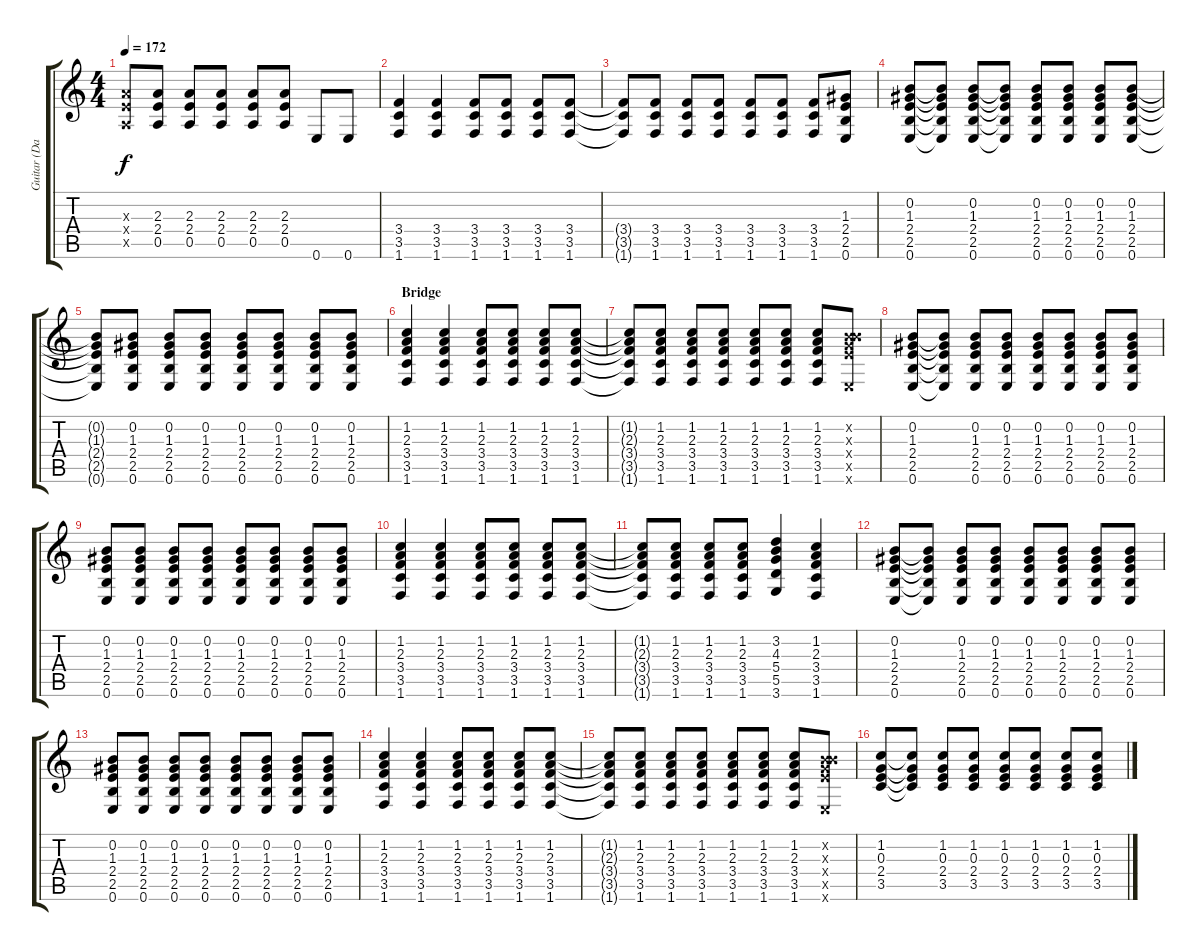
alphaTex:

\track ("Guitar (Dave)" "Guitar (Da") {instrument distortionguitar}
\staff {score tabs}
\tuning (E4 B3 G3 D3 A2 E2) {hide}
\ts (4 4)
\tempo 172
\clef g2
\ks c
(2.3{x} 2.4{x} 0.5{x}).8{dy f} (2.3 2.4 0.5).8 (2.3 2.4 0.5).8 (2.3 2.4 0.5).8 (2.3 2.4 0.5).8 (2.3 2.4 0.5).8 0.6.8 0.6.8 |
(3.4 3.5 1.6).4 (3.4 3.5 1.6).4 (3.4 3.5 1.6).8 (3.4 3.5 1.6).8 (3.4 3.5 1.6).8 (3.4 3.5 1.6).8 |
(3.4{t} 3.5{t} 1.6{t}).8 (3.4 3.5 1.6).8 (3.4 3.5 1.6).8 (3.4 3.5 1.6).8 (3.4 3.5 1.6).8 (3.4 3.5 1.6).8 (3.4 3.5 1.6).8 (1.3 2.4 2.5 0.6).8 |
(0.2 1.3 2.4 2.5 0.6).8 (0.2{t} 1.3{t} 2.4{t} 2.5{t} 0.6{t}).8 (0.2 1.3 2.4 2.5 0.6).8 (0.2{t} 1.3{t} 2.4{t} 2.5{t} 0.6{t}).8 (0.2 1.3 2.4 2.5 0.6).8 (0.2 1.3 2.4 2.5 0.6).8 (0.2 1.3 2.4 2.5 0.6).8 (0.2 1.3 2.4 2.5 0.6).8 |
(0.2{t} 1.3{t} 2.4{t} 2.5{t} 0.6{t}).8 (0.2 1.3 2.4 2.5 0.6).8 (0.2 1.3 2.4 2.5 0.6).8 (0.2 1.3 2.4 2.5 0.6).8 (0.2 1.3 2.4 2.5 0.6).8 (0.2 1.3 2.4 2.5 0.6).8 (0.2 1.3 2.4 2.5 0.6).8 (0.2 1.3 2.4 2.5 0.6).8 |
\section ("" "Bridge")
(1.2 2.3 3.4 3.5 1.6).4 (1.2 2.3 3.4 3.5 1.6).4 (1.2 2.3 3.4 3.5 1.6).8 (1.2 2.3 3.4 3.5 1.6).8 (1.2 2.3 3.4 3.5 1.6).8 (1.2 2.3 3.4 3.5 1.6).8 |
(1.2{t} 2.3{t} 3.4{t} 3.5{t} 1.6{t}).8 (1.2 2.3 3.4 3.5 1.6).8 (1.2 2.3 3.4 3.5 1.6).8 (1.2 2.3 3.4 3.5 1.6).8 (1.2 2.3 3.4 3.5 1.6).8 (1.2 2.3 3.4 3.5 1.6).8 (1.2 2.3 3.4 3.5 1.6).8 (0.2{x} 0.3{x} 9.4{x} 7.5{x} 0.6{x}).8 |
(0.2 1.3 2.4 2.5 0.6).8 (0.2{t} 1.3{t} 2.4{t} 2.5{t} 0.6{t}).8 (0.2 1.3 2.4 2.5 0.6).8 (0.2 1.3 2.4 2.5 0.6).8 (0.2 1.3 2.4 2.5 0.6).8 (0.2 1.3 2.4 2.5 0.6).8 (0.2 1.3 2.4 2.5 0.6).8 (0.2 1.3 2.4 2.5 0.6).8 |
(0.2 1.3 2.4 2.5 0.6).8 (0.2 1.3 2.4 2.5 0.6).8 (0.2 1.3 2.4 2.5 0.6).8 (0.2 1.3 2.4 2.5 0.6).8 (0.2 1.3 2.4 2.5 0.6).8 (0.2 1.3 2.4 2.5 0.6).8 (0.2 1.3 2.4 2.5 0.6).8 (0.2 1.3 2.4 2.5 0.6).8 |
(1.2 2.3 3.4 3.5 1.6).4 (1.2 2.3 3.4 3.5 1.6).4 (1.2 2.3 3.4 3.5 1.6).8 (1.2 2.3 3.4 3.5 1.6).8 (1.2 2.3 3.4 3.5 1.6).8 (1.2 2.3 3.4 3.5 1.6).8 |
(1.2{t} 2.3{t} 3.4{t} 3.5{t} 1.6{t}).8 (1.2 2.3 3.4 3.5 1.6).8 (1.2 2.3 3.4 3.5 1.6).8 (1.2 2.3 3.4 3.5 1.6).8 (3.2 4.3 5.4 5.5 3.6).4 (1.2 2.3 3.4 3.5 1.6).4 |
(0.2 1.3 2.4 2.5 0.6).8 (0.2{t} 1.3{t} 2.4{t} 2.5{t} 0.6{t}).8 (0.2 1.3 2.4 2.5 0.6).8 (0.2 1.3 2.4 2.5 0.6).8 (0.2 1.3 2.4 2.5 0.6).8 (0.2 1.3 2.4 2.5 0.6).8 (0.2 1.3 2.4 2.5 0.6).8 (0.2 1.3 2.4 2.5 0.6).8 |
(0.2 1.3 2.4 2.5 0.6).8 (0.2 1.3 2.4 2.5 0.6).8 (0.2 1.3 2.4 2.5 0.6).8 (0.2 1.3 2.4 2.5 0.6).8 (0.2 1.3 2.4 2.5 0.6).8 (0.2 1.3 2.4 2.5 0.6).8 (0.2 1.3 2.4 2.5 0.6).8 (0.2 1.3 2.4 2.5 0.6).8 |
(1.2 2.3 3.4 3.5 1.6).4 (1.2 2.3 3.4 3.5 1.6).4 (1.2 2.3 3.4 3.5 1.6).8 (1.2 2.3 3.4 3.5 1.6).8 (1.2 2.3 3.4 3.5 1.6).8 (1.2 2.3 3.4 3.5 1.6).8 |
(1.2{t} 2.3{t} 3.4{t} 3.5{t} 1.6{t}).8 (1.2 2.3 3.4 3.5 1.6).8 (1.2 2.3 3.4 3.5 1.6).8 (1.2 2.3 3.4 3.5 1.6).8 (1.2 2.3 3.4 3.5 1.6).8 (1.2 2.3 3.4 3.5 1.6).8 (1.2 2.3 3.4 3.5 1.6).8 (0.2{x} 0.3{x} 9.4{x} 7.5{x} 0.6{x}).8 |
(1.2 0.3 2.4 3.5).8 (1.2{t} 0.3{t} 2.4{t} 3.5{t}).8 (1.2 0.3 2.4 3.5).8 (1.2 0.3 2.4 3.5).8 (1.2 0.3 2.4 3.5).8 (1.2 0.3 2.4 3.5).8 (1.2 0.3 2.4 3.5).8 (1.2 0.3 2.4 3.5).8
